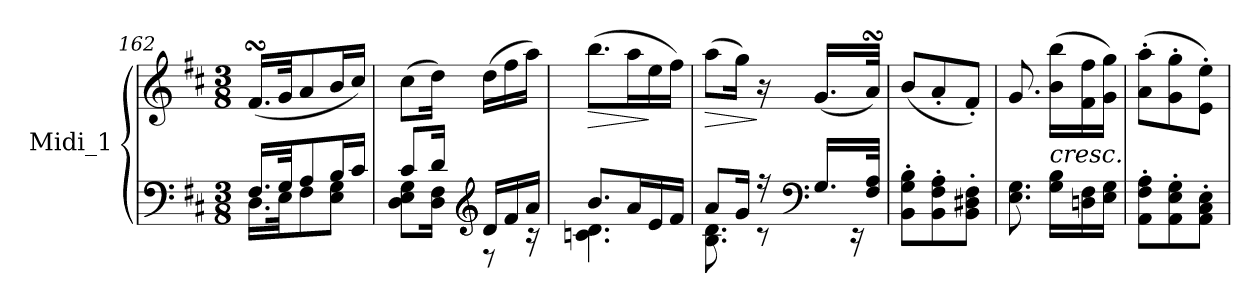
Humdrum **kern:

**kern	**kern	**dynam
*part1	*part1	*part1
*staff2	*staff1	*staff1/2
*I"Midi_1	*	*
*clefF4	*clefG2	*
*k[f#c#]	*k[f#c#]	*
*D:	*D:	*
*M3/8	*M3/8	*
=162	=162	=162
*^	*	*
16.F#/LL	16.D\LL	(16.f#sSsS/LL	.
32G/JK	32E\JK	32g/JK	.
8A/	8F#\	8a/	.
16B/L	8E\ 8G\J	16b/L	.
16c#/JJ	.	16cc#/JJ)	.
=163	=163	=163	=163
8c#/L	8D\ 8E\ 8G\L	(>8cc#\L	.
16d/Jk	16D\ 16F#\Jk	16dd\Jk)	.
*clefG2	*	*	*
16d/LL	8r	(>16dd\LL	.
16f#/	.	16ff#\	.
16a/JJ	16r	16aa\JJ)	.
=164	=164	=164	=164
*	*	*MM75	*
!	!	!	!LO:HP:b
8.b/L	4.cn\ 4.d\	(>8.bb\L	>
16a/L	.	16aa\L	.
16e/	.	16ee\	]
16f#/JJ	.	16ff#\JJ)	.
=165	=165	=165	=165
!	!	!	!LO:HP:b
8a/L	8.B\ 8.d\	(>8aa\L	>
16g/Jk	.	16gg\Jk)	.
16r	8r	16r	]
*clefF4	*	*	*
16.G/LL	.	(16.g/LL	.
.	16r	.	.
32F#/ 32A/JJk	.	32asSSS/JJk)	.
*v	*v	*	*
!!LO:LB:g=z
=166	=166	=166
8BB\' 8G\' 8B\'L	(8b/L	.
8BB\' 8F#\' 8A\'	8a'/	.
8BB\' 8D#X\' 8F#\'J	8f#'/J)	.
=167	=167	=167
8.E\ 8.G\	8.g/	.
!LO:TX:a:i:t=cresc.	!	!
16G\ 16B\LL	(>16b\ 16bb\LL	.
16Dni\ 16F#\	16f#\ 16ff#\	.
16E\ 16G\JJ	16g\ 16gg\JJ)	.
=168	=168	=168
8AA\' 8F#\' 8A\'L	(>8a\' 8aa\'L	.
8AA\' 8E\' 8G\'	8g\' 8gg\'	.
8AA\' 8C#\' 8E\'J	8e\' 8ee\'J)	.
=	=	=
*-	*-	*-
